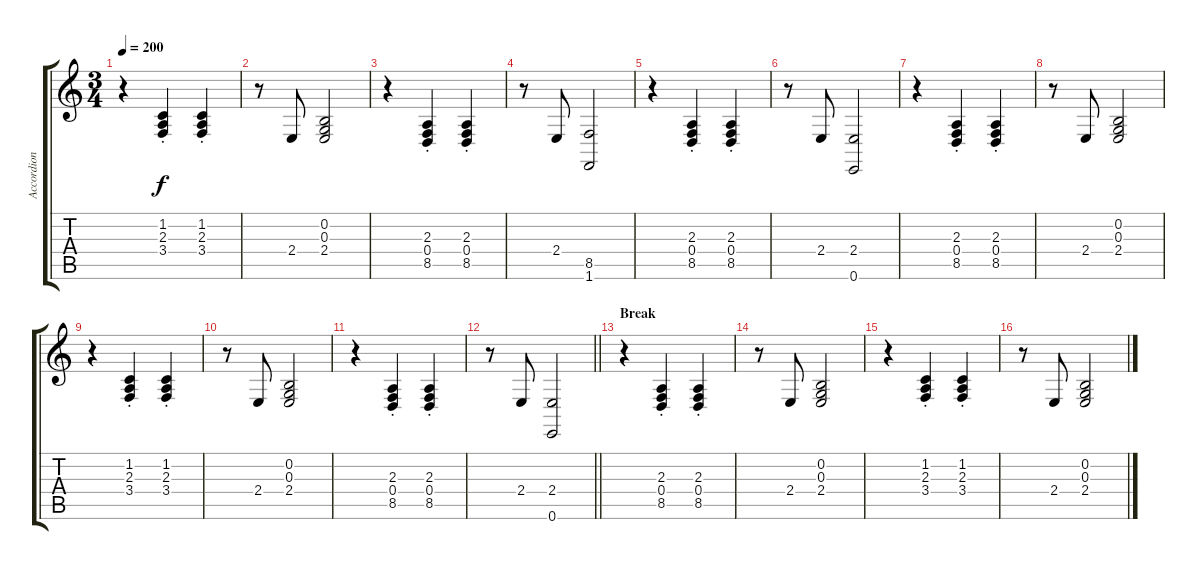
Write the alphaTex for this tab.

\track ("Accordion (Rhythm)" "Accordion ") {instrument accordion}
\staff {score tabs}
\tuning (E4 B3 G3 D3 A2 E2) {hide}
\ts (3 4)
\tempo 200
\clef g2
\ks c
r.4{dy f} (1.2{st} 2.3{st} 3.4{st}).4 (1.2{st} 2.3{st} 3.4{st}).4 |
r.8 2.4.8 (0.2 0.3 2.4).2 |
r.4 (2.3{st} 0.4{st} 8.5{st}).4 (2.3{st} 0.4{st} 8.5{st}).4 |
r.8 2.4.8 (8.5 1.6).2 |
r.4 (2.3{st} 0.4{st} 8.5{st}).4 (2.3{st} 0.4{st} 8.5{st}).4 |
r.8 2.4.8 (2.4 0.6).2 |
r.4 (2.3{st} 0.4{st} 8.5{st}).4 (2.3{st} 0.4{st} 8.5{st}).4 |
r.8 2.4.8 (0.2 0.3 2.4).2 |
r.4 (1.2{st} 2.3{st} 3.4{st}).4 (1.2{st} 2.3{st} 3.4{st}).4 |
r.8 2.4.8 (0.2 0.3 2.4).2 |
r.4 (2.3{st} 0.4{st} 8.5{st}).4 (2.3{st} 0.4{st} 8.5{st}).4 |
\barLineRight lightlight
r.8 2.4.8 (2.4 0.6).2 |
\section ("" "Break")
r.4 (2.3{st} 0.4{st} 8.5{st}).4 (2.3{st} 0.4{st} 8.5{st}).4 |
r.8 2.4.8 (0.2 0.3 2.4).2 |
r.4 (1.2{st} 2.3{st} 3.4{st}).4 (1.2{st} 2.3{st} 3.4{st}).4 |
r.8 2.4.8 (0.2 0.3 2.4).2
